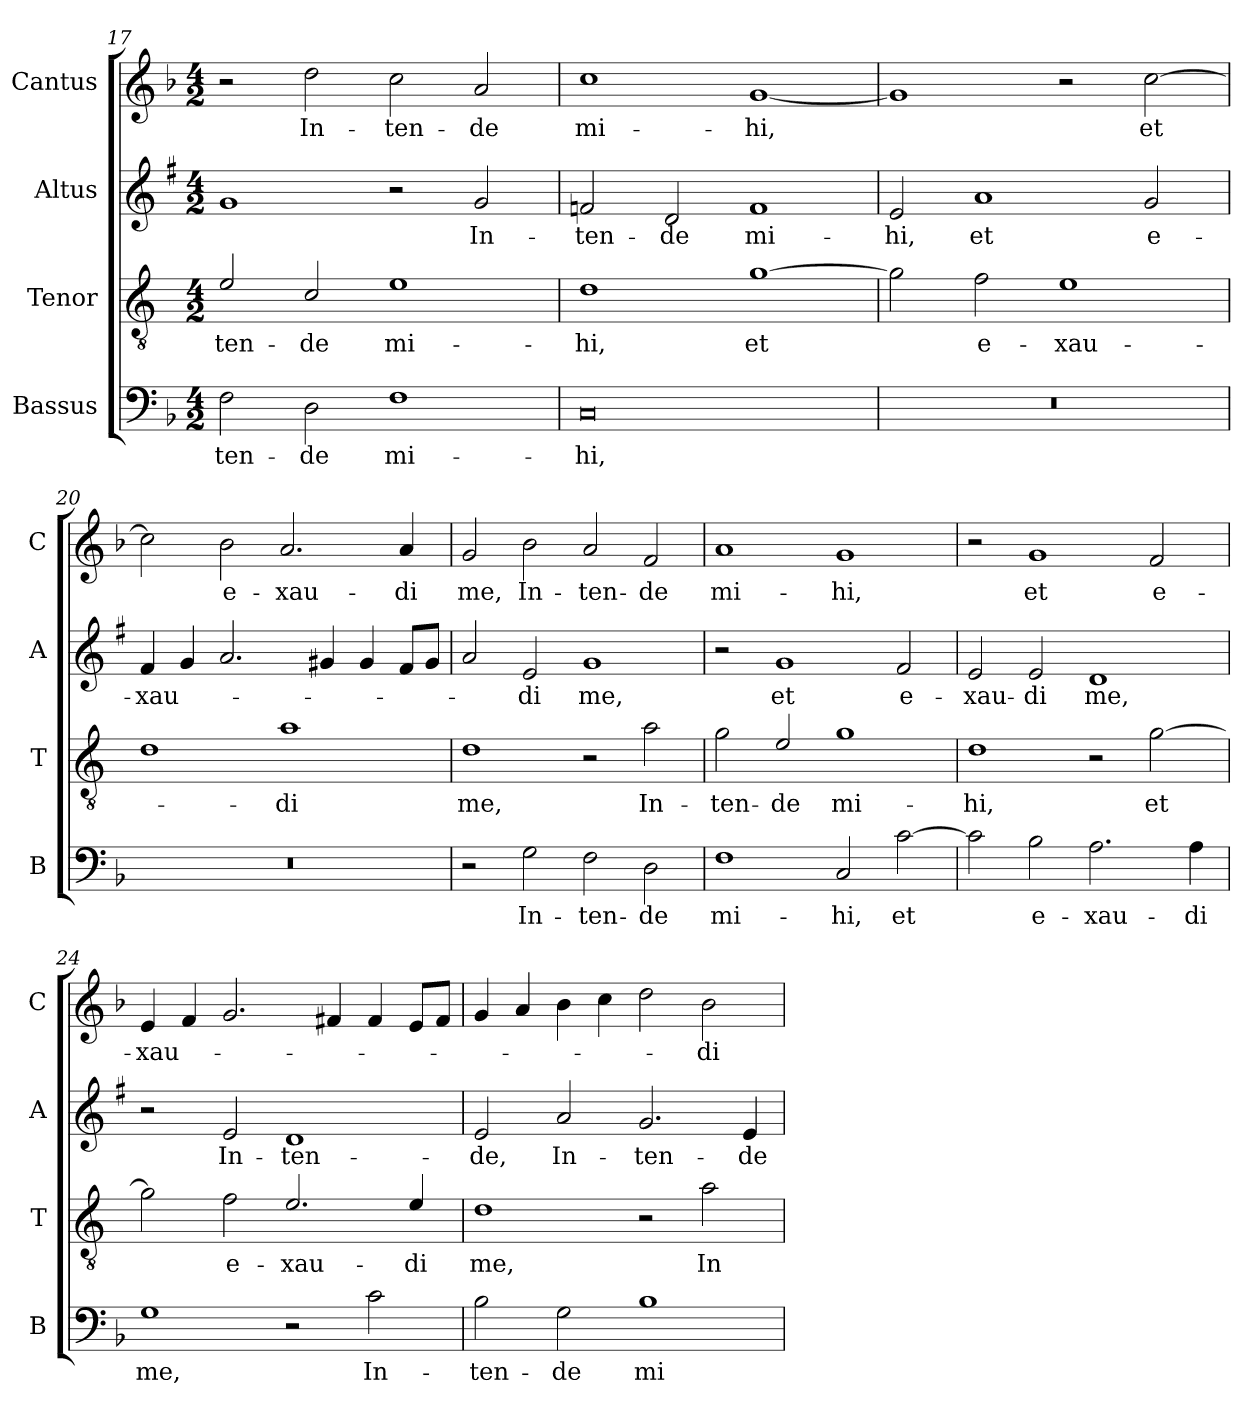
**kern	**text	**kern	**text	**kern	**text	**kern	**text
*part4	*part4	*part3	*part3	*part2	*part2	*part1	*part1
*staff4	*staff4	*staff3	*staff3	*staff2	*staff2	*staff1	*staff1
*I"Bassus	*	*I"Tenor	*	*I"Altus	*	*I"Cantus	*
*I'B	*	*I'T	*	*I'A	*	*I'C	*
*clefF4	*	*clefGv2	*	*clefG2	*	*clefG2	*
*	*	*ITrd4c7	*	*ITrd1c2	*	*	*
*k[b-]	*	*k[b-]	*	*k[b-]	*	*k[b-]	*
*F:	*	*F:	*	*F:	*	*F:	*
*M4/2	*	*M4/2	*	*M4/2	*	*M4/2	*
=17	=17	=17	=17	=17	=17	=17	=17
!	!LO:LY:b	!	!LO:LY:b	!	!	!	!
2F\	-ten-	2A/	-ten-	1f	.	2r	.
!	!LO:LY:b	!	!LO:LY:b	!	!	!	!LO:LY:b
2D\	-de	2F/	-de	.	.	2dd\	In-
!	!LO:LY:b	!	!LO:LY:b	!	!	!	!LO:LY:b
1F	mi-	1A	mi-	2r	.	2cc\	-ten-
!	!	!	!	!	!LO:LY:b	!	!LO:LY:b
.	.	.	.	2f/	In-	2a/	-de
=18	=18	=18	=18	=18	=18	=18	=18
!	!LO:LY:b	!	!LO:LY:b	!	!LO:LY:b	!	!LO:LY:b
0C	-hi,	1G	-hi,	2e-X/	-ten-	1cc	mi-
!	!	!	!	!	!LO:LY:b	!	!
.	.	.	.	2c/	-de	.	.
!	!	!	!LO:LY:b	!	!LO:LY:b	!	!LO:LY:b
.	.	[1c	et	1e-	mi-	[1g	-hi,
=19	=19	=19	=19	=19	=19	=19	=19
!	!	!	!	!	!LO:LY:b	!	!
0r	.	2c\]	.	2d/	-hi,	1g]	.
!	!	!	!LO:LY:b	!	!LO:LY:b	!	!
.	.	2B-\	e-	1g	et	.	.
!	!	!	!LO:LY:b	!	!	!	!
.	.	1A	-xau-	.	.	2r	.
!	!	!	!	!	!LO:LY:b	!	!LO:LY:b
.	.	.	.	2f/	e-	[2cc\	et
!!LO:LB:g=z
=20	=20	=20	=20	=20	=20	=20	=20
!	!	!	!	!	!LO:LY:b	!	!
0r	.	1G	.	4e/	-xau-	2cc\]	.
.	.	.	.	4f/	.	.	.
!	!	!	!	!	!	!	!LO:LY:b
.	.	.	.	2.g/	.	2b-\	e-
!	!	!	!LO:LY:b	!	!	!	!LO:LY:b
.	.	1d	-di	.	.	2.a/	-xau-
.	.	.	.	4f#X/	.	.	.
.	.	.	.	4f#/	.	.	.
!	!	!	!	!	!	!	!LO:LY:b
.	.	.	.	8e/L	.	4a/	-di
.	.	.	.	8f#/J	.	.	.
=21	=21	=21	=21	=21	=21	=21	=21
!	!	!	!LO:LY:b	!	!	!	!LO:LY:b
2r	.	1G	me,	2g/	.	2g/	me,
!	!LO:LY:b	!	!	!	!LO:LY:b	!	!LO:LY:b
2G\	In-	.	.	2d/	-di	2b-\	In-
!	!LO:LY:b	!	!	!	!LO:LY:b	!	!LO:LY:b
2F\	-ten-	2r	.	1f	me,	2a/	-ten-
!	!LO:LY:b	!	!LO:LY:b	!	!	!	!LO:LY:b
2D\	-de	2d\	In-	.	.	2f/	-de
=22	=22	=22	=22	=22	=22	=22	=22
!	!LO:LY:b	!	!LO:LY:b	!	!	!	!LO:LY:b
1F	mi-	2c\	-ten-	2r	.	1a	mi-
!	!	!	!LO:LY:b	!	!LO:LY:b	!	!
.	.	2A/	-de	1f	et	.	.
!	!LO:LY:b	!	!LO:LY:b	!	!	!	!LO:LY:b
2C/	-hi,	1c	mi-	.	.	1g	-hi,
!	!LO:LY:b	!	!	!	!LO:LY:b	!	!
[2c\	et	.	.	2e/	e-	.	.
=23	=23	=23	=23	=23	=23	=23	=23
!	!	!	!LO:LY:b	!	!LO:LY:b	!	!
2c\]	.	1G	-hi,	2d/	-xau-	2r	.
!	!LO:LY:b	!	!	!	!LO:LY:b	!	!LO:LY:b
2B-\	e-	.	.	2d/	-di	1g	et
!	!LO:LY:b	!	!	!	!LO:LY:b	!	!
2.A\	-xau-	2r	.	1c	me,	.	.
!	!	!	!LO:LY:b	!	!	!	!LO:LY:b
.	.	[2c\	et	.	.	2f/	e-
!	!LO:LY:b	!	!	!	!	!	!
4A\	-di	.	.	.	.	.	.
=24	=24	=24	=24	=24	=24	=24	=24
!	!LO:LY:b	!	!	!	!	!	!LO:LY:b
1G	me,	2c\]	.	2r	.	4e/	-xau-
.	.	.	.	.	.	4f/	.
!	!	!	!LO:LY:b	!	!LO:LY:b	!	!
.	.	2B-\	e-	2d/	In-	2.g/	.
!	!	!	!LO:LY:b	!	!LO:LY:b	!	!
2r	.	2.A/	-xau-	1c	-ten-	.	.
.	.	.	.	.	.	4f#X/	.
!	!LO:LY:b	!	!	!	!	!	!
2c\	In-	.	.	.	.	4f#/	.
!	!	!	!LO:LY:b	!	!	!	!
.	.	4A/	-di	.	.	8e/L	.
.	.	.	.	.	.	8f#/J	.
!!LO:LB:g=z
=25	=25	=25	=25	=25	=25	=25	=25
!	!LO:LY:b	!	!LO:LY:b	!	!LO:LY:b	!	!
2B-\	-ten-	1G	me,	2d/	-de,	4g/	.
.	.	.	.	.	.	4a/	.
!	!LO:LY:b	!	!	!	!LO:LY:b	!	!
2G\	-de	.	.	2g/	In-	4b-\	.
.	.	.	.	.	.	4cc\	.
!	!LO:LY:b	!	!	!	!LO:LY:b	!	!
1B-	mi-	2r	.	2.f/	-ten-	2dd\	.
!	!	!	!LO:LY:b	!	!	!	!LO:LY:b
.	.	2d\	In-	.	.	2b-\	-di
!	!	!	!	!	!LO:LY:b	!	!
.	.	.	.	4d/	-de	.	.
=	=	=	=	=	=	=	=
*-	*-	*-	*-	*-	*-	*-	*-
